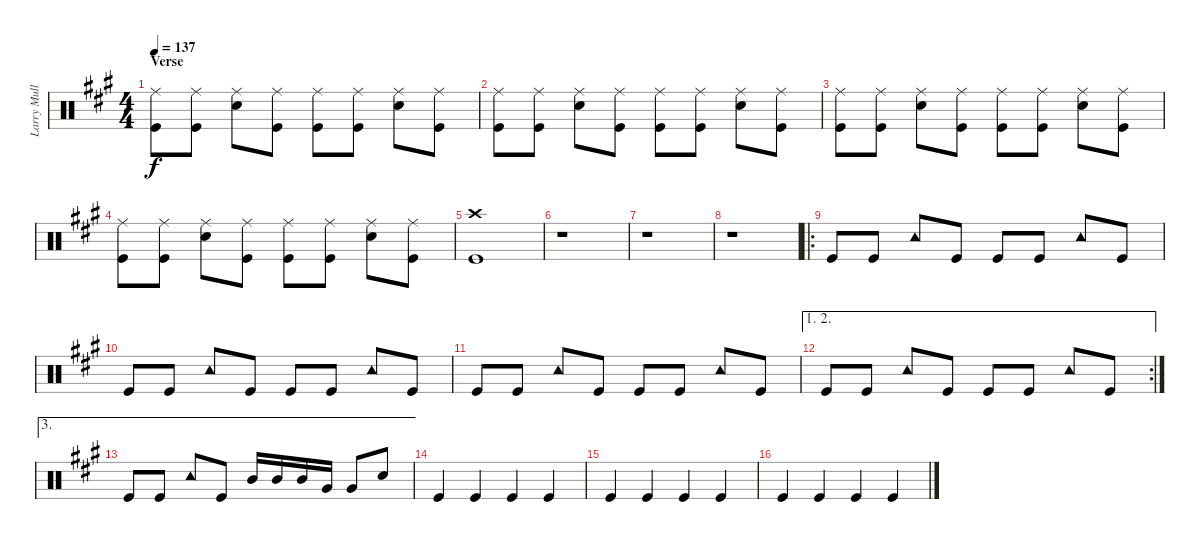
\track ("Larry Mullen Jr." "Larry Mull") {instrument percussion}
\staff {score}
\articulation defaults
\ts (4 4)
\section ("" "Verse")
\tempo 137
\clef neutral
\ks a
("Ride (middle)" "Kick (hit)").8{dy f} ("Ride (middle)" "Kick (hit)").8 ("Ride (middle)" "Snare (hit) 2").8 ("Ride (middle)" "Kick (hit)").8 ("Ride (middle)" "Kick (hit)").8 ("Ride (middle)" "Kick (hit)").8 ("Ride (middle)" "Snare (hit) 2").8 ("Ride (middle)" "Kick (hit)").8 |
("Ride (middle)" "Kick (hit)").8 ("Ride (middle)" "Kick (hit)").8 ("Ride (middle)" "Snare (hit) 2").8 ("Ride (middle)" "Kick (hit)").8 ("Ride (middle)" "Kick (hit)").8 ("Ride (middle)" "Kick (hit)").8 ("Ride (middle)" "Snare (hit) 2").8 ("Ride (middle)" "Kick (hit)").8 |
("Ride (middle)" "Kick (hit)").8 ("Ride (middle)" "Kick (hit)").8 ("Ride (middle)" "Snare (hit) 2").8 ("Ride (middle)" "Kick (hit)").8 ("Ride (middle)" "Kick (hit)").8 ("Ride (middle)" "Kick (hit)").8 ("Ride (middle)" "Snare (hit) 2").8 ("Ride (middle)" "Kick (hit)").8 |
("Ride (middle)" "Kick (hit)").8 ("Ride (middle)" "Kick (hit)").8 ("Ride (middle)" "Snare (hit) 2").8 ("Ride (middle)" "Kick (hit)").8 ("Ride (middle)" "Kick (hit)").8 ("Ride (middle)" "Kick (hit)").8 ("Ride (middle)" "Snare (hit) 2").8 ("Ride (middle)" "Kick (hit)").8 |
("Crash high (hit)" "Kick (hit)").1 |
r.1 |
r.1 |
r.1 |
\ro "Kick (hit)".8 "Kick (hit)".8 "Tambourine (hit)".8 "Kick (hit)".8 "Kick (hit)".8 "Kick (hit)".8 "Tambourine (hit)".8 "Kick (hit)".8
|
"Kick (hit)".8 "Kick (hit)".8 "Tambourine (hit)".8 "Kick (hit)".8 "Kick (hit)".8 "Kick (hit)".8 "Tambourine (hit)".8 "Kick (hit)".8 |
"Kick (hit)".8 "Kick (hit)".8 "Tambourine (hit)".8 "Kick (hit)".8 "Kick (hit)".8 "Kick (hit)".8 "Tambourine (hit)".8 "Kick (hit)".8 |
\ae (1 2)
\rc 2 "Kick (hit)".8 "Kick (hit)".8 "Tambourine (hit)".8 "Kick (hit)".8 "Kick (hit)".8 "Kick (hit)".8 "Tambourine (hit)".8 "Kick (hit)".8
|
\ae 3 "Kick (hit)".8 "Kick (hit)".8 "Tambourine (hit)".8 "Kick (hit)".8 "Mid Tom (hit)".16 "Mid Tom (hit)".16 "Mid Tom (hit)".16 "Very Low Tom (hit)".16 "Very Low Tom (hit)".8 "Snare (hit) 2".8
|
"Kick (hit)".4 "Kick (hit)".4 "Kick (hit)".4 "Kick (hit)".4 |
"Kick (hit)".4 "Kick (hit)".4 "Kick (hit)".4 "Kick (hit)".4 |
"Kick (hit)".4 "Kick (hit)".4 "Kick (hit)".4 "Kick (hit)".4
